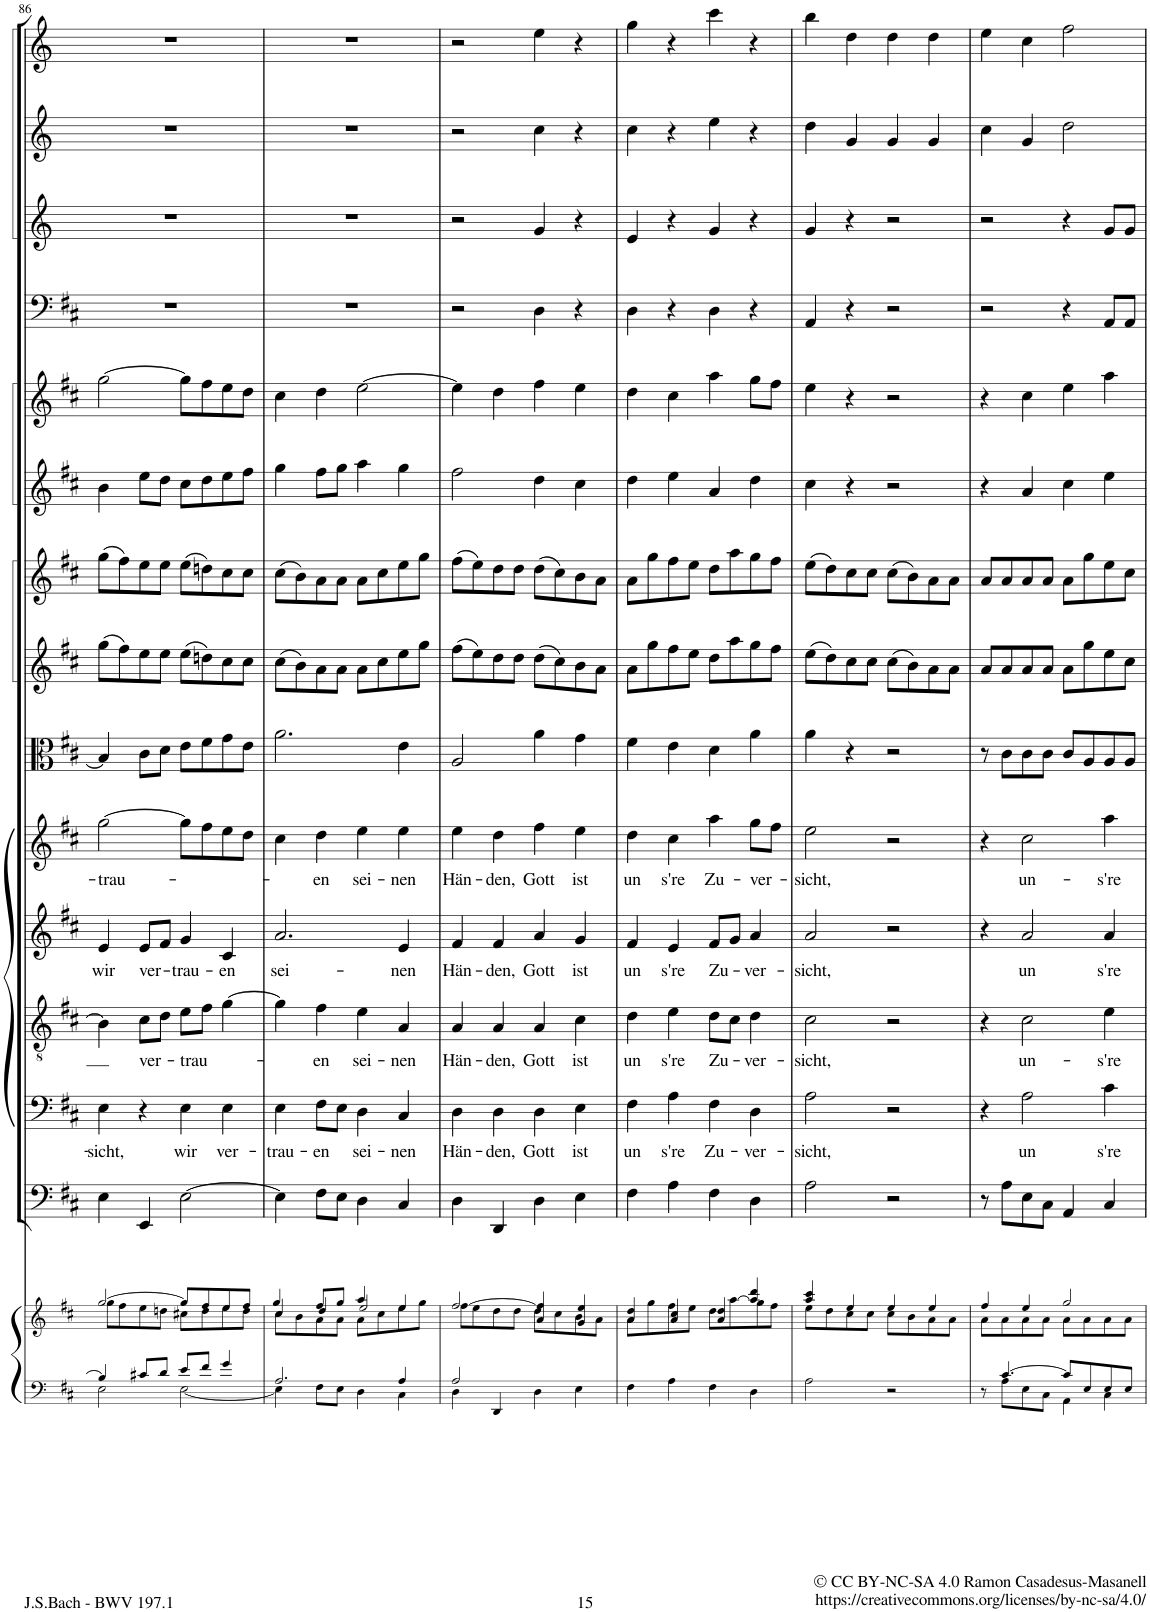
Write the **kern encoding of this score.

**kern	**kern	**kern	**kern	**text	**kern	**text	**kern	**text	**kern	**text	**kern	**kern	**kern	**kern	**kern	**kern	**kern	**kern	**kern
*part15	*part15	*part14	*part13	*part13	*part12	*part12	*part11	*part11	*part10	*part10	*part9	*part8	*part7	*part6	*part5	*part4	*part3	*part2	*part1
*staff16	*staff15	*staff14	*staff13	*staff13	*staff12	*staff12	*staff11	*staff11	*staff10	*staff10	*staff9	*staff8	*staff7	*staff6	*staff5	*staff4	*staff3	*staff2	*staff1
*I"Piano reduction	*	*I"Continuo	*I"Basso	*	*I"Tenore	*	*I"Alto	*	*I"Soprano	*	*I"Viola	*I"Violino II	*I"Violino I	*I"Oboe II	*I"Oboe	*I"Timpani	*I"Tromba III	*I"Tromba II	*I"Tromba I
*I'Pno	*	*	*	*	*	*	*	*	*	*	*I'Vla	*I'Vln	*I'Vln	*I'Ob	*I'Ob	*I'Timp	*	*	*
!!LO:PB:g=z
*clefF4	*clefG2	*clefF4	*clefF4	*	*clefGv2	*	*clefG2	*	*clefG2	*	*clefC3	*clefG2	*clefG2	*clefG2	*clefG2	*clefF4	*clefG2	*clefG2	*clefG2
*	*	*	*	*	*	*	*	*	*	*	*	*	*	*	*	*	*Trd-1c-2	*Trd-1c-2	*Trd-1c-2
*k[f#c#]	*k[f#c#]	*k[f#c#]	*k[f#c#]	*	*k[f#c#]	*	*k[f#c#]	*	*k[f#c#]	*	*k[f#c#]	*k[f#c#]	*k[f#c#]	*k[f#c#]	*k[f#c#]	*k[f#c#]	*k[]	*k[]	*k[]
*M2/2	*M2/2	*M2/2	*M2/2	*	*M2/2	*	*M2/2	*	*M2/2	*	*M2/2	*M2/2	*M2/2	*M2/2	*M2/2	*M2/2	*M2/2	*M2/2	*M2/2
*met(c|)	*met(c|)	*met(c|)	*met(c|)	*	*met(c|)	*	*met(c|)	*	*met(c|)	*	*met(c|)	*met(c|)	*met(c|)	*met(c|)	*met(c|)	*met(c|)	*met(c|)	*met(c|)	*met(c|)
=86	=86	=86	=86	=86	=86	=86	=86	=86	=86	=86	=86	=86	=86	=86	=86	=86	=86	=86	=86
*^	*^	*	*	*	*	*	*	*	*	*	*	*	*	*	*	*	*	*	*
!	!	!	!	!	!	!LO:LY:b	!	!	!	!LO:LY:b	!	!LO:LY:b	!	!	!	!	!	!	!	!	!
4B/]	2E\	[2gg/	8gg\L	4E\	4E\	-sicht,	4B\]	.	4e/	wir	[2gg\	-trau-	4B/]	(8gg\L	(8gg\L	4b\	[2gg\	1r	1r	1r	1r
.	.	.	8ff#\	.	.	.	.	.	.	.	.	.	.	8ff#\)	8ff#\)	.	.	.	.	.	.
!	!	!	!	!	!	!	!	!LO:LY:b	!	!LO:LY:b	!	!	!	!	!	!	!	!	!	!	!
8c#X/L	.	.	8ee\	4EE/	4r	.	8c#\L	ver-	8e/L	ver-	.	.	8c#\L	8ee\	8ee\	8ee\L	.	.	.	.	.
8d/J	.	.	8ddn\J	.	.	.	8d\J	.	8f#/J	.	.	.	8d\J	8ee\J	8ee\J	8dd\J	.	.	.	.	.
!	!	!	!	!	!	!LO:LY:b	!	!LO:LY:b	!	!LO:LY:b	!	!	!	!	!	!	!	!	!	!	!
8e/L	[2E\	8gg/L]	8cc#X\L	[2E\	4E\	wir	8e\L	-trau-	4g/	-trau-	8gg\L]	.	8e\L	(8ee\L	(8ee\L	8cc#\L	8gg\L]	.	.	.	.
8f#/J	.	8ff#/	8dd\	.	.	.	8f#\J	.	.	.	8ff#\	.	8f#\	8ddn\)	8ddn\)	8dd\	8ff#\	.	.	.	.
!	!	!	!	!	!	!LO:LY:b	!	!	!	!LO:LY:b	!	!	!	!	!	!	!	!	!	!	!
4g/	.	8ee/	8ee\	.	4E\	ver-	[4g\	.	4c#/	-en	8ee\	.	8g\	8cc#\	8cc#\	8ee\	8ee\	.	.	.	.
.	.	8ff#/J	8dd\J	.	.	.	.	.	.	.	8dd\J	.	8e\J	8cc#\J	8cc#\J	8ff#\J	8dd\J	.	.	.	.
=87	=87	=87	=87	=87	=87	=87	=87	=87	=87	=87	=87	=87	=87	=87	=87	=87	=87	=87	=87	=87	=87
*	*	*	*^	*	*	*	*	*	*	*	*	*	*	*	*	*	*	*	*	*	*
!	!	!	!	!	!	!	!LO:LY:b	!	!	!	!LO:LY:b	!	!	!	!	!	!	!	!	!	!	!
2.A/	4E\]	4gg/	8cc#\L	4cc#/	4E\]	4E\	-trau-	4g\]	.	2.a/	sei-	4cc#\	.	2.a\	(8cc#\L	(8cc#\L	4gg\	4cc#\	1r	1r	1r	1r
.	.	.	8b\	.	.	.	.	.	.	.	.	.	.	.	8b\)	8b\)	.	.	.	.	.	.
!	!	!	!	!	!	!	!LO:LY:b	!	!LO:LY:b	!	!	!	!LO:LY:b	!	!	!	!	!	!	!	!	!
.	8F#\L	8ff#/L	8a\	4dd/	8F#\L	8F#\L	-en	4f#\	-en	.	.	4dd\	-en	.	8a\	8a\	8ff#\L	4dd\	.	.	.	.
.	8E\J	8gg/J	8a\J	.	8E\J	8E\J	.	.	.	.	.	.	.	.	8a\J	8a\J	8gg\J	.	.	.	.	.
!	!	!	!	!	!	!	!LO:LY:b	!	!LO:LY:b	!	!	!	!LO:LY:b	!	!	!	!	!	!	!	!	!
.	4D\	4aa/	8a\L	2ee/	4D\	4D\	sei-	4e\	sei-	.	.	4ee\	sei-	.	8a\L	8a\L	4aa\	[2ee\	.	.	.	.
.	.	.	8cc#\	.	.	.	.	.	.	.	.	.	.	.	8cc#\	8cc#\	.	.	.	.	.	.
!	!	!	!	!	!	!	!LO:LY:b	!	!LO:LY:b	!	!LO:LY:b	!	!LO:LY:b	!	!	!	!	!	!	!	!	!
4A/	4C#\	4ee/	8ee\	.	4C#/	4C#/	-nen	4A/	-nen	4e/	-nen	4ee\	-nen	4e\	8ee\	8ee\	4gg\	.	.	.	.	.
.	.	.	8gg\J	.	.	.	.	.	.	.	.	.	.	.	8gg\J	8gg\J	.	.	.	.	.	.
*	*	*	*v	*v	*	*	*	*	*	*	*	*	*	*	*	*	*	*	*	*	*	*
=88	=88	=88	=88	=88	=88	=88	=88	=88	=88	=88	=88	=88	=88	=88	=88	=88	=88	=88	=88	=88	=88
!	!	!	!	!	!	!LO:LY:b	!	!LO:LY:b	!	!LO:LY:b	!	!LO:LY:b	!	!	!	!	!	!	!	!	!
2A/	4D\	[2ff#/	8ff#\L	4D\	4D\	Hän-	4A/	Hän-	4f#/	Hän-	4ee\	Hän-	2A/	(8ff#\L	(8ff#\L	2ff#\	4ee\]	2r	2r	2r	2r
.	.	.	8ee\	.	.	.	.	.	.	.	.	.	.	8ee\)	8ee\)	.	.	.	.	.	.
!	!	!	!	!	!	!LO:LY:b	!	!LO:LY:b	!	!LO:LY:b	!	!LO:LY:b	!	!	!	!	!	!	!	!	!
.	4DD/	.	8dd\	4DD/	4D\	-den,	4A/	-den,	4f#/	-den,	4dd\	-den,	.	8dd\	8dd\	.	4dd\	.	.	.	.
.	.	.	8dd\J	.	.	.	.	.	.	.	.	.	.	8dd\J	8dd\J	.	.	.	.	.	.
!	!	!	!	!	!	!LO:LY:b	!	!LO:LY:b	!	!LO:LY:b	!	!LO:LY:b	!	!	!	!	!	!	!	!	!
2ryy	4D\	4a/ 4ff#/]	8dd\L	4D\	4D\	Gott	4A/	Gott	4a/	Gott	4ff#\	Gott	4a\	(8dd\L	(8dd\L	4dd\	4ff#\	4D\	4g/	4cc\	4ee\
.	.	.	8cc#\	.	.	.	.	.	.	.	.	.	.	8cc#\)	8cc#\)	.	.	.	.	.	.
!	!	!	!	!	!	!LO:LY:b	!	!LO:LY:b	!	!LO:LY:b	!	!LO:LY:b	!	!	!	!	!	!	!	!	!
.	4E\	4g/ 4ee/	8b\	4E\	4E\	ist	4c#\	ist	4g/	ist	4ee\	ist	4g\	8b\	8b\	4cc#\	4ee\	4r	4r	4r	4r
.	.	.	8a\J	.	.	.	.	.	.	.	.	.	.	8a\J	8a\J	.	.	.	.	.	.
*v	*v	*	*	*	*	*	*	*	*	*	*	*	*	*	*	*	*	*	*	*	*
=89	=89	=89	=89	=89	=89	=89	=89	=89	=89	=89	=89	=89	=89	=89	=89	=89	=89	=89	=89	=89
!	!	!	!	!	!LO:LY:b	!	!LO:LY:b	!	!LO:LY:b	!	!LO:LY:b	!	!	!	!	!	!	!	!	!
4F#\	4a/ 4dd/	8a\L	4F#\	4F#\	un	4d\	un	4f#/	un	4dd\	un	4f#\	8a\L	8a\L	4dd\	4dd\	4D\	4e/	4cc\	4gg\
.	.	8gg\	.	.	.	.	.	.	.	.	.	.	8gg\	8gg\	.	.	.	.	.	.
!	!	!	!	!	!LO:LY:b	!	!LO:LY:b	!	!LO:LY:b	!	!LO:LY:b	!	!	!	!	!	!	!	!	!
4A\	4a/ 4cc#/	8ff#\	4A\	4A\	s're	4e\	s're	4e/	s're	4cc#\	s're	4e\	8ff#\	8ff#\	4ee\	4cc#\	4r	4r	4r	4r
.	.	8ee\J	.	.	.	.	.	.	.	.	.	.	8ee\J	8ee\J	.	.	.	.	.	.
!	!	!	!	!	!LO:LY:b	!	!LO:LY:b	!	!LO:LY:b	!	!LO:LY:b	!	!	!	!	!	!	!	!	!
4F#\	4a/ 4dd/	8dd\L	4F#\	4F#\	Zu-	8d\L	Zu-	8f#/L	Zu-	4aa\	Zu-	4d\	8dd\L	8dd\L	4a/	4aa\	4D\	4g/	4ee\	4ccc\
.	.	[>8aa\	.	.	.	8c#\J	.	8g/J	.	.	.	.	8aa\	8aa\	.	.	.	.	.	.
!	!	!	!	!	!LO:LY:b	!	!LO:LY:b	!	!LO:LY:b	!	!LO:LY:b	!	!	!	!	!	!	!	!	!
4D\	4aa/] 4ddd/	8gg\	4D\	4D\	-ver-	4d\	-ver-	4a/	-ver-	8gg\L	-ver-	4a\	8gg\	8gg\	4dd\	8gg\L	4r	4r	4r	4r
.	.	8ff#\J	.	.	.	.	.	.	.	8ff#\J	.	.	8ff#\J	8ff#\J	.	8ff#\J	.	.	.	.
=90	=90	=90	=90	=90	=90	=90	=90	=90	=90	=90	=90	=90	=90	=90	=90	=90	=90	=90	=90	=90
!	!	!	!	!	!LO:LY:b	!	!LO:LY:b	!	!LO:LY:b	!	!LO:LY:b	!	!	!	!	!	!	!	!	!
2A\	4aa/ 4ccc#/	8ee\L	2A\	2A\	-sicht,	2c#\	-sicht,	2a/	-sicht,	2ee\	-sicht,	4a\	(8ee\L	(8ee\L	4cc#\	4ee\	4AA/	4g/	4dd\	4bb\
.	.	8dd\	.	.	.	.	.	.	.	.	.	.	8dd\)	8dd\)	.	.	.	.	.	.
.	4ee/	8cc#\	.	.	.	.	.	.	.	.	.	4r	8cc#\	8cc#\	4r	4r	4r	4r	4g/	4dd\
.	.	8cc#\J	.	.	.	.	.	.	.	.	.	.	8cc#\J	8cc#\J	.	.	.	.	.	.
2r	4ee/	8cc#\L	2r	2r	.	2r	.	2r	.	2r	.	2r	(8cc#\L	(8cc#\L	2r	2r	2r	2r	4g/	4dd\
.	.	8b\	.	.	.	.	.	.	.	.	.	.	8b\)	8b\)	.	.	.	.	.	.
.	4ee/	8a\	.	.	.	.	.	.	.	.	.	.	8a\	8a\	.	.	.	.	4g/	4dd\
.	.	8a\J	.	.	.	.	.	.	.	.	.	.	8a\J	8a\J	.	.	.	.	.	.
=91	=91	=91	=91	=91	=91	=91	=91	=91	=91	=91	=91	=91	=91	=91	=91	=91	=91	=91	=91	=91
*^	*	*	*	*	*	*	*	*	*	*	*	*	*	*	*	*	*	*	*	*
8r	8ryy	4ff#/	8a\L	8r	4r	.	4r	.	4r	.	4r	.	8r	8a/L	8a/L	4r	4r	2r	2r	4cc\	4ee\
[4.c#/	8A\L	.	8a\	8A\L	.	.	.	.	.	.	.	.	8c#\L	8a/	8a/	.	.	.	.	.	.
!	!	!	!	!	!	!LO:LY:b	!	!LO:LY:b	!	!LO:LY:b	!	!LO:LY:b	!	!	!	!	!	!	!	!	!
.	8E\	4ee/	8a\	8E\	2A\	un	2c#\	un-	2a/	un	2cc#\	un-	8c#\	8a/	8a/	4a/	4cc#\	.	.	4g/	4cc\
.	8C#\J	.	8a\J	8C#\J	.	.	.	.	.	.	.	.	8c#\J	8a/J	8a/J	.	.	.	.	.	.
8c#/L]	4AA\	2gg/	8a\L	4AA/	.	.	.	.	.	.	.	.	8c#/L	8a\L	8a\L	4cc#\	4ee\	4r	4r	2dd\	2ff\
8E/	.	.	8a\	.	.	.	.	.	.	.	.	.	8A/	8gg\	8gg\	.	.	.	.	.	.
!	!	!	!	!	!	!LO:LY:b	!	!LO:LY:b	!	!LO:LY:b	!	!LO:LY:b	!	!	!	!	!	!	!	!	!
8E/	4C#\	.	8a\	4C#/	4c#\	s're	4e\	-s're	4a/	s're	4aa\	-s're	8A/	8ee\	8ee\	4ee\	4aa\	8AA/L	8g/L	.	.
8E/J	.	.	8a\J	.	.	.	.	.	.	.	.	.	8A/J	8cc#\J	8cc#\J	.	.	8AA/J	8g/J	.	.
*v	*v	*	*	*	*	*	*	*	*	*	*	*	*	*	*	*	*	*	*	*	*
*	*v	*v	*	*	*	*	*	*	*	*	*	*	*	*	*	*	*	*	*	*
=	=	=	=	=	=	=	=	=	=	=	=	=	=	=	=	=	=	=	=
*-	*-	*-	*-	*-	*-	*-	*-	*-	*-	*-	*-	*-	*-	*-	*-	*-	*-	*-	*-
